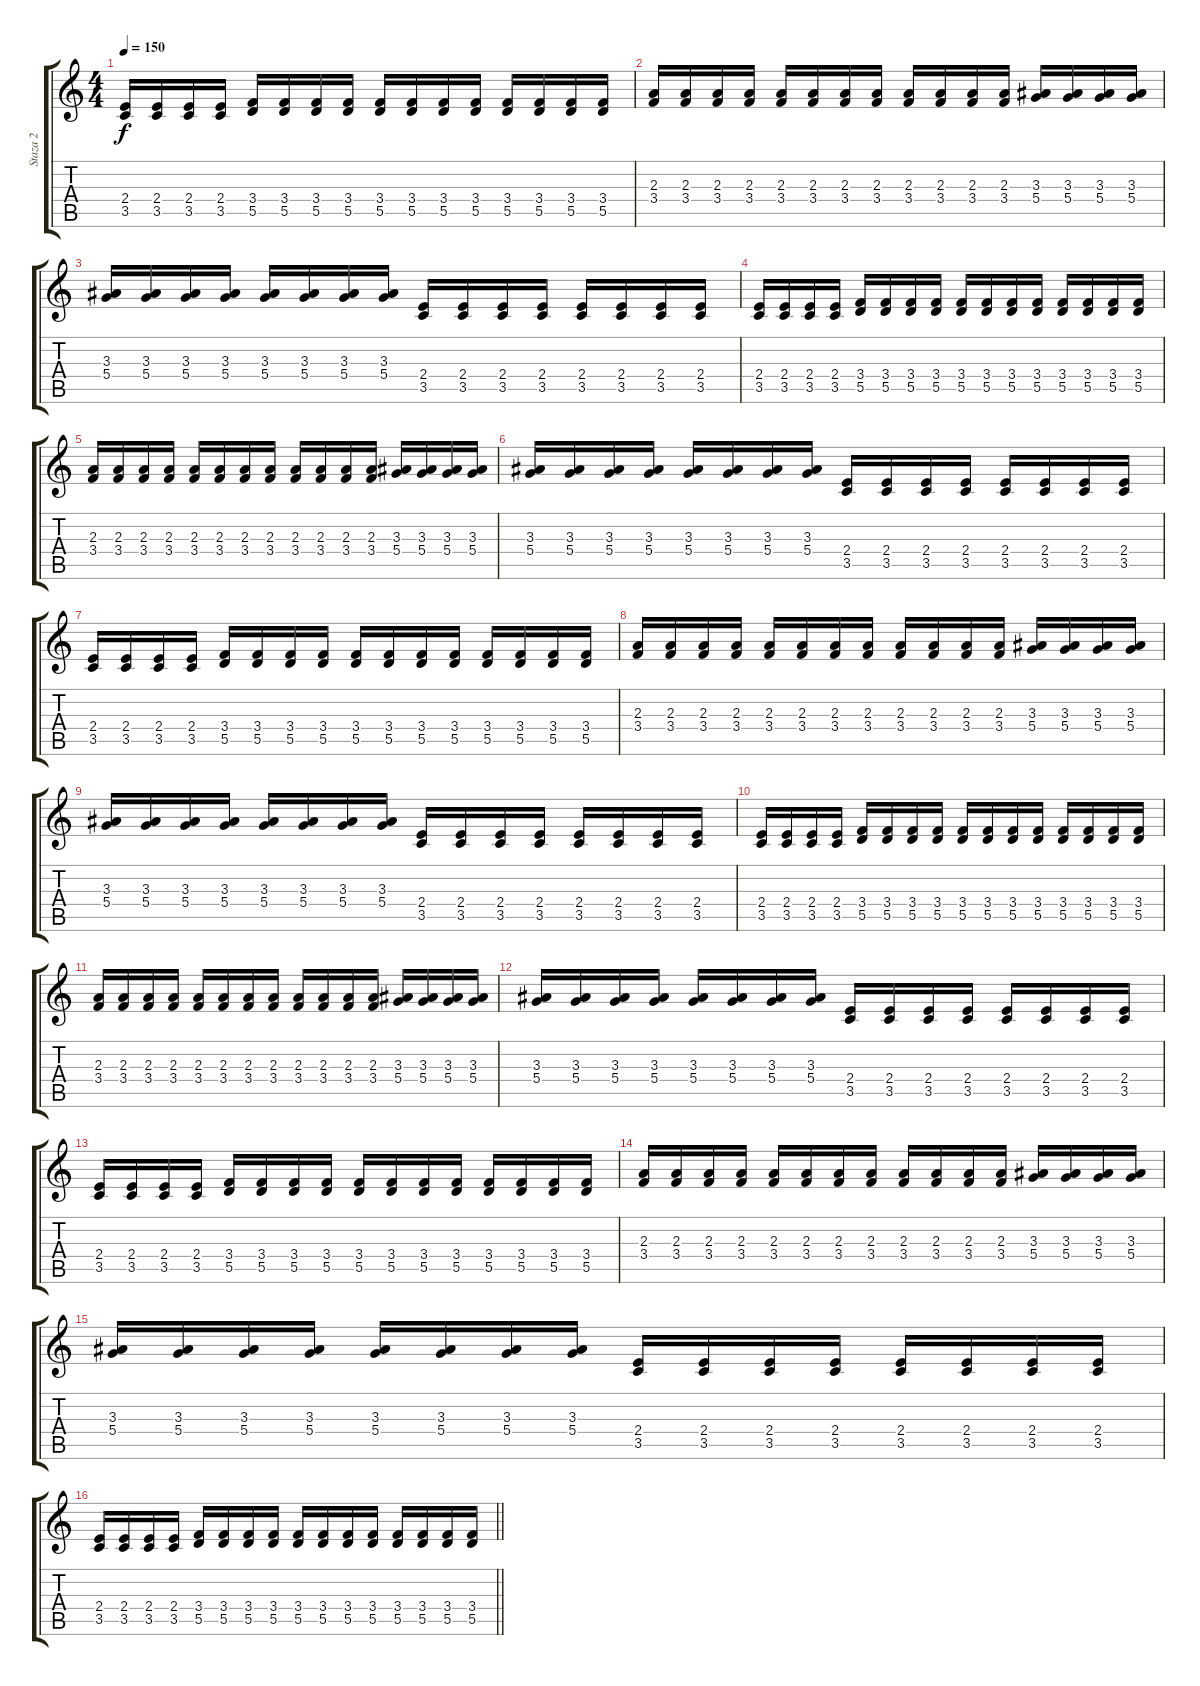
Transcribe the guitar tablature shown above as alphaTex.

\track ("Staza 2" "Staza 2") {instrument distortionguitar}
\staff {score tabs}
\tuning (E4 B3 G3 D3 A2 E2) {hide}
\ts (4 4)
\tempo 150
\clef g2
\ks c
(2.4 3.5).16{dy f} (2.4 3.5).16 (2.4 3.5).16 (2.4 3.5).16 (3.4 5.5).16 (3.4 5.5).16 (3.4 5.5).16 (3.4 5.5).16 (3.4 5.5).16 (3.4 5.5).16 (3.4 5.5).16 (3.4 5.5).16 (3.4 5.5).16 (3.4 5.5).16 (3.4 5.5).16 (3.4 5.5).16 |
(2.3 3.4).16 (2.3 3.4).16 (2.3 3.4).16 (2.3 3.4).16 (2.3 3.4).16 (2.3 3.4).16 (2.3 3.4).16 (2.3 3.4).16 (2.3 3.4).16 (2.3 3.4).16 (2.3 3.4).16 (2.3 3.4).16 (3.3 5.4).16 (3.3 5.4).16 (3.3 5.4).16 (3.3 5.4).16 |
(3.3 5.4).16 (3.3 5.4).16 (3.3 5.4).16 (3.3 5.4).16 (3.3 5.4).16 (3.3 5.4).16 (3.3 5.4).16 (3.3 5.4).16 (2.4 3.5).16 (2.4 3.5).16 (2.4 3.5).16 (2.4 3.5).16 (2.4 3.5).16 (2.4 3.5).16 (2.4 3.5).16 (2.4 3.5).16 |
(2.4 3.5).16 (2.4 3.5).16 (2.4 3.5).16 (2.4 3.5).16 (3.4 5.5).16 (3.4 5.5).16 (3.4 5.5).16 (3.4 5.5).16 (3.4 5.5).16 (3.4 5.5).16 (3.4 5.5).16 (3.4 5.5).16 (3.4 5.5).16 (3.4 5.5).16 (3.4 5.5).16 (3.4 5.5).16 |
(2.3 3.4).16 (2.3 3.4).16 (2.3 3.4).16 (2.3 3.4).16 (2.3 3.4).16 (2.3 3.4).16 (2.3 3.4).16 (2.3 3.4).16 (2.3 3.4).16 (2.3 3.4).16 (2.3 3.4).16 (2.3 3.4).16 (3.3 5.4).16 (3.3 5.4).16 (3.3 5.4).16 (3.3 5.4).16 |
(3.3 5.4).16 (3.3 5.4).16 (3.3 5.4).16 (3.3 5.4).16 (3.3 5.4).16 (3.3 5.4).16 (3.3 5.4).16 (3.3 5.4).16 (2.4 3.5).16 (2.4 3.5).16 (2.4 3.5).16 (2.4 3.5).16 (2.4 3.5).16 (2.4 3.5).16 (2.4 3.5).16 (2.4 3.5).16 |
(2.4 3.5).16 (2.4 3.5).16 (2.4 3.5).16 (2.4 3.5).16 (3.4 5.5).16 (3.4 5.5).16 (3.4 5.5).16 (3.4 5.5).16 (3.4 5.5).16 (3.4 5.5).16 (3.4 5.5).16 (3.4 5.5).16 (3.4 5.5).16 (3.4 5.5).16 (3.4 5.5).16 (3.4 5.5).16 |
(2.3 3.4).16 (2.3 3.4).16 (2.3 3.4).16 (2.3 3.4).16 (2.3 3.4).16 (2.3 3.4).16 (2.3 3.4).16 (2.3 3.4).16 (2.3 3.4).16 (2.3 3.4).16 (2.3 3.4).16 (2.3 3.4).16 (3.3 5.4).16 (3.3 5.4).16 (3.3 5.4).16 (3.3 5.4).16 |
(3.3 5.4).16 (3.3 5.4).16 (3.3 5.4).16 (3.3 5.4).16 (3.3 5.4).16 (3.3 5.4).16 (3.3 5.4).16 (3.3 5.4).16 (2.4 3.5).16 (2.4 3.5).16 (2.4 3.5).16 (2.4 3.5).16 (2.4 3.5).16 (2.4 3.5).16 (2.4 3.5).16 (2.4 3.5).16 |
(2.4 3.5).16 (2.4 3.5).16 (2.4 3.5).16 (2.4 3.5).16 (3.4 5.5).16 (3.4 5.5).16 (3.4 5.5).16 (3.4 5.5).16 (3.4 5.5).16 (3.4 5.5).16 (3.4 5.5).16 (3.4 5.5).16 (3.4 5.5).16 (3.4 5.5).16 (3.4 5.5).16 (3.4 5.5).16 |
(2.3 3.4).16 (2.3 3.4).16 (2.3 3.4).16 (2.3 3.4).16 (2.3 3.4).16 (2.3 3.4).16 (2.3 3.4).16 (2.3 3.4).16 (2.3 3.4).16 (2.3 3.4).16 (2.3 3.4).16 (2.3 3.4).16 (3.3 5.4).16 (3.3 5.4).16 (3.3 5.4).16 (3.3 5.4).16 |
(3.3 5.4).16 (3.3 5.4).16 (3.3 5.4).16 (3.3 5.4).16 (3.3 5.4).16 (3.3 5.4).16 (3.3 5.4).16 (3.3 5.4).16 (2.4 3.5).16 (2.4 3.5).16 (2.4 3.5).16 (2.4 3.5).16 (2.4 3.5).16 (2.4 3.5).16 (2.4 3.5).16 (2.4 3.5).16 |
(2.4 3.5).16 (2.4 3.5).16 (2.4 3.5).16 (2.4 3.5).16 (3.4 5.5).16 (3.4 5.5).16 (3.4 5.5).16 (3.4 5.5).16 (3.4 5.5).16 (3.4 5.5).16 (3.4 5.5).16 (3.4 5.5).16 (3.4 5.5).16 (3.4 5.5).16 (3.4 5.5).16 (3.4 5.5).16 |
(2.3 3.4).16 (2.3 3.4).16 (2.3 3.4).16 (2.3 3.4).16 (2.3 3.4).16 (2.3 3.4).16 (2.3 3.4).16 (2.3 3.4).16 (2.3 3.4).16 (2.3 3.4).16 (2.3 3.4).16 (2.3 3.4).16 (3.3 5.4).16 (3.3 5.4).16 (3.3 5.4).16 (3.3 5.4).16 |
(3.3 5.4).16 (3.3 5.4).16 (3.3 5.4).16 (3.3 5.4).16 (3.3 5.4).16 (3.3 5.4).16 (3.3 5.4).16 (3.3 5.4).16 (2.4 3.5).16 (2.4 3.5).16 (2.4 3.5).16 (2.4 3.5).16 (2.4 3.5).16 (2.4 3.5).16 (2.4 3.5).16 (2.4 3.5).16 |
\barLineRight lightlight
(2.4 3.5).16 (2.4 3.5).16 (2.4 3.5).16 (2.4 3.5).16 (3.4 5.5).16 (3.4 5.5).16 (3.4 5.5).16 (3.4 5.5).16 (3.4 5.5).16 (3.4 5.5).16 (3.4 5.5).16 (3.4 5.5).16 (3.4 5.5).16 (3.4 5.5).16 (3.4 5.5).16 (3.4 5.5).16
